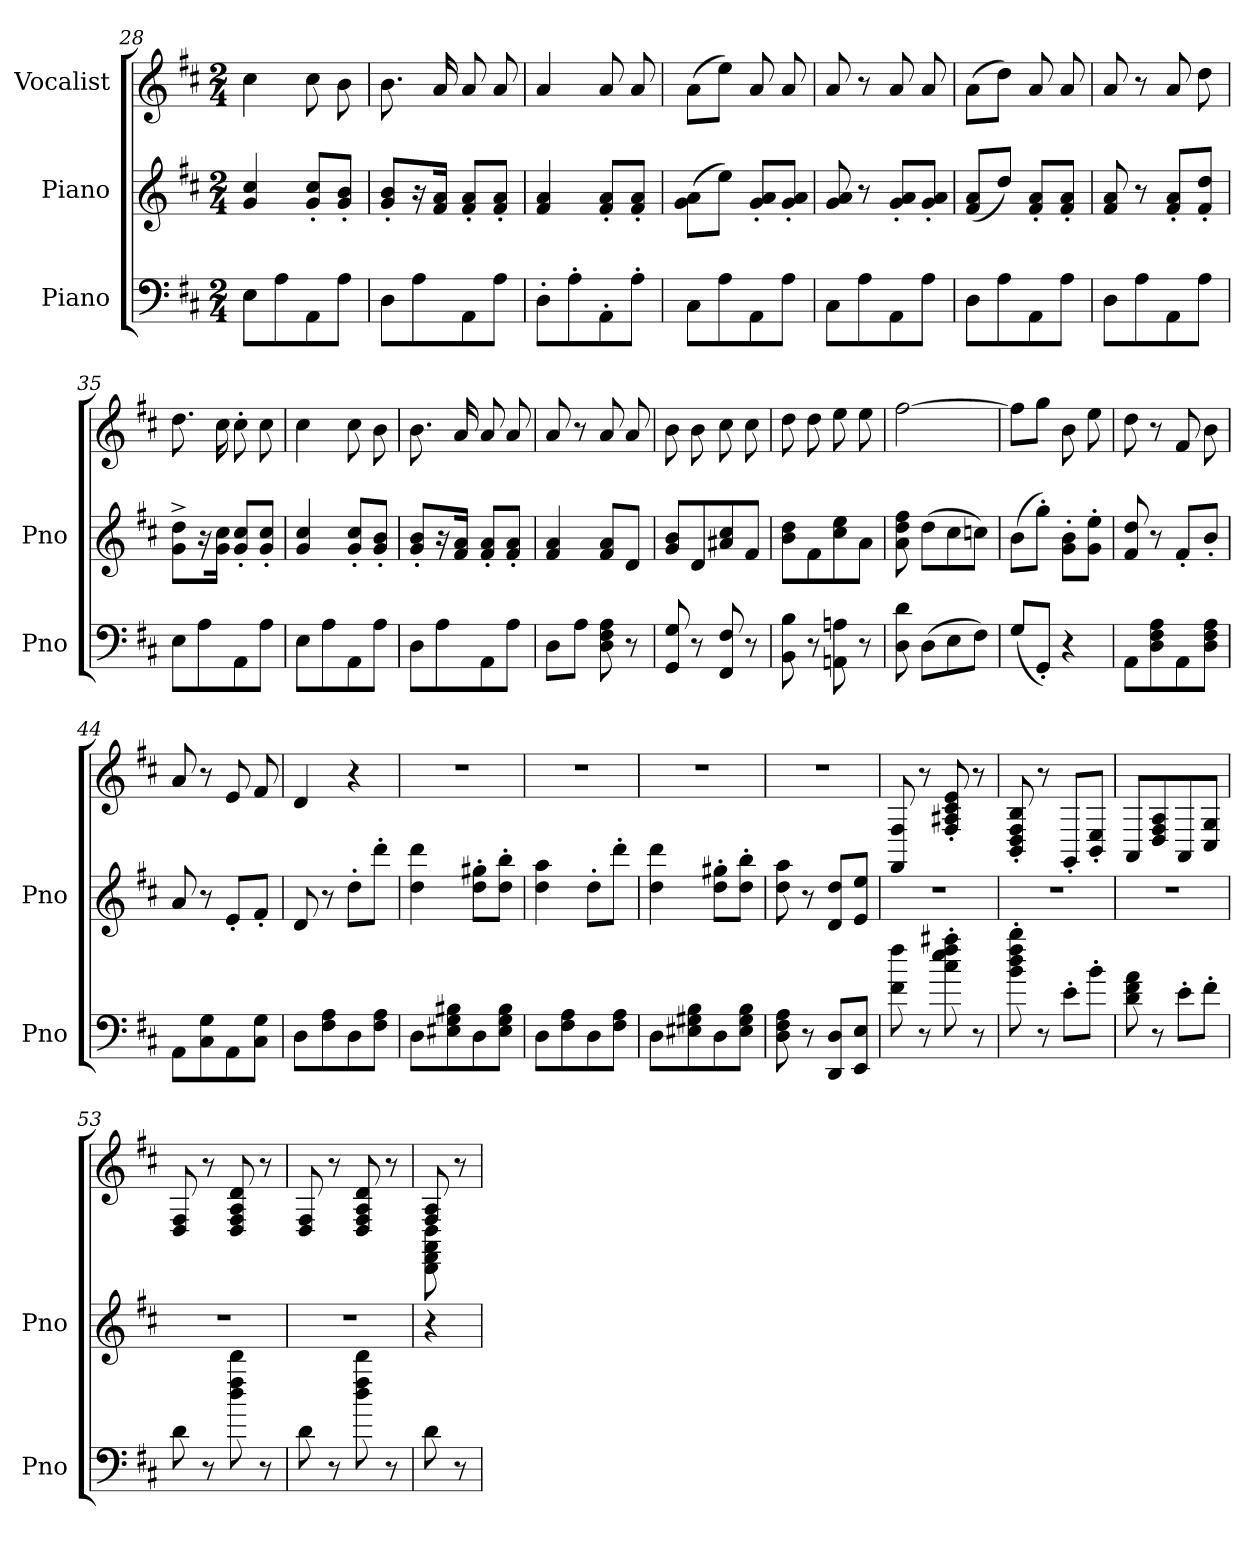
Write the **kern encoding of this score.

**kern	**kern	**kern
*part3	*part2	*part1
*staff3	*staff2	*staff1
*I"Piano	*I"Piano	*I"Vocalist
*I'Pno	*I'Pno	*
*clefF4	*clefG2	*clefG2
*k[f#c#]	*k[f#c#]	*k[f#c#]
*D:	*D:	*D:
*M2/4	*M2/4	*M2/4
=28	=28	=28
8EL	4g 4cc#	4cc#
8A	.	.
8AA	8g' 8cc#'L	8cc#
8AJ	8g' 8b'J	8b
=29	=29	=29
8DL	8g' 8b'L	8.b
8A	16r	.
.	16f# 16aJk	16a
8AA	8f#' 8a'L	8a
8AJ	8f#' 8a'J	8a
=30	=30	=30
8D'L	4f# 4a	4a
8A'	.	.
8AA'	8f#' 8a'L	8a
8A'J	8f#' 8a'J	8a
=31	=31	=31
8C#L	(8g 8aL	(8aL
8A	8eeJ)	8eeJ)
8AA	8g' 8a'L	8a
8AJ	8g' 8a'J	8a
=32	=32	=32
8C#L	8g 8a	8a
8A	8r	8r
8AA	8g' 8a'L	8a
8AJ	8g' 8a'J	8a
=33	=33	=33
8DL	(8f# 8aL	(8aL
8A	8ddJ)	8ddJ)
8AA	8f#' 8a'L	8a
8AJ	8f#' 8a'J	8a
=34	=34	=34
8DL	8f# 8a	8a
8A	8r	8r
8AA	8f#' 8a'L	8a
8AJ	8f#' 8dd'J	8dd
=35	=35	=35
8EL	8g^ 8dd^L	8.dd
8A	16r	.
.	16g 16cc#Jk	16cc#
8AA	8g' 8cc#'L	8cc#'
8AJ	8g' 8cc#'J	8cc#
=36	=36	=36
8EL	4g 4cc#	4cc#
8A	.	.
8AA	8g' 8cc#'L	8cc#
8AJ	8g' 8b'J	8b
=37	=37	=37
8DL	8g' 8b'L	8.b
8A	16r	.
.	16f# 16aJk	16a
8AA	8f#' 8a'L	8a
8AJ	8f#' 8a'J	8a
=38	=38	=38
8DL	4f# 4a	8a
8AJ	.	8r
8D 8F# 8A	8f# 8aL	8a
8r	8dJ	8a
=39	=39	=39
8GG 8G	8g 8bL	8b
8r	8d	8b
8FF# 8F#	8a#X 8cc#	8cc#
8r	8f#J	8cc#
=40	=40	=40
8BB 8B	8b 8ddL	8dd
8r	8f#	8dd
8AAn 8An	8cc# 8ee	8ee
8r	8aJ	8ee
=41	=41	=41
8D 8d	8a 8dd 8ff#	[2ff#
(8DL	(8ddL	.
8E	8cc#	.
8F#J)	8ccnJ)	.
=42	=42	=42
(8GL	(8bL	8ff#L]
8GG'J)	8gg'J)	8ggJ
4r	8g' 8b'L	8b
.	8g' 8ee'J	8ee
=43	=43	=43
8AAL	8f# 8dd	8dd
8D 8F# 8A	8r	8r
8AA	8f#'L	8f#
8D 8F# 8AJ	8b'J	8b
=44	=44	=44
8AAL	8a	8a
8C# 8G	8r	8r
8AA	8e'L	8e
8C# 8GJ	8f#'J	8f#
=45	=45	=45
8DL	8d	4d
8F# 8A	8r	.
8D	8dd'L	4r
8F# 8AJ	8ddd'J	.
=46	=46	=46
8DL	4dd 4ddd	2r
8E#X 8G 8B#X	.	.
8D	8dd' 8gg#X'L	.
8E# 8G 8B#J	8dd' 8bb'J	.
=47	=47	=47
8DL	4dd 4aa	2r
8F# 8A	.	.
8D	8dd'L	.
8F# 8AJ	8ddd'J	.
=48	=48	=48
8DL	4dd 4ddd	2r
8E#X 8G#X 8B	.	.
8D	8dd' 8gg#X'L	.
8E# 8G# 8BJ	8dd' 8bb'J	.
=49	=49	=49
8D 8F# 8A	8dd 8aa	2r
8r	8r	.
8DD 8DL	8d 8ddL	.
8EE 8EJ	8e 8eeJ	.
=50	=50	=50
8f# 8ff#	2r	8FF# 8F#
8r	.	8r
8cc#' 8ee' 8ff#' 8aa#X'	.	8F#' 8A#X' 8c#' 8e'
8r	.	8r
=51	=51	=51
8b' 8dd' 8ff#' 8bb'	2r	8BB' 8D' 8F#' 8B'
8r	.	8r
8e'L	.	8GG'L
8b'J	.	8BB' 8E'J
=52	=52	=52
8d 8f# 8a	2r	8AAL
8r	.	8D 8F# 8A
8e'L	.	8AA
8f#'J	.	8C# 8GJ
=53	=53	=53
8d	2r	8D 8F#
8r	.	8r
8dd 8ff# 8ddd	.	8D 8F# 8A 8d
8r	.	8r
=54	=54	=54
8d	2r	8D 8F#
8r	.	8r
8dd 8ff# 8ddd	.	8D 8F# 8A 8d
8r	.	8r
=55	=55	=55
*	*	*^
8d	4r	8F# 8A	8DD 8FF# 8AA 8D
8r	.	8ryy	8r
*	*	*v	*v
=	=	=
*-	*-	*-
